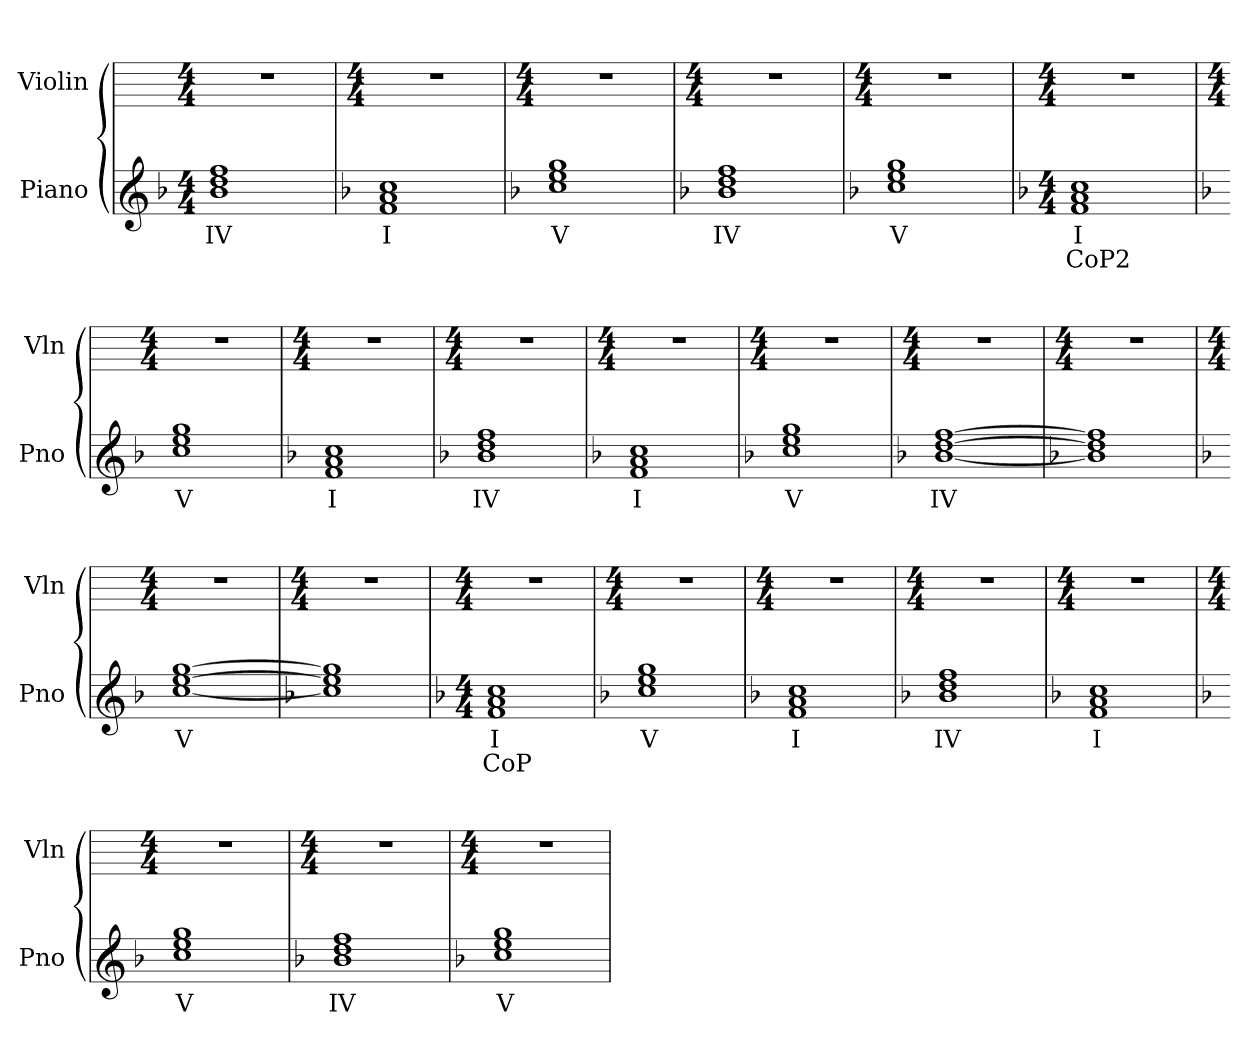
**kern	**text	**text	**kern
*part2	*part2	*part2	*part1
*staff2	*staff2	*staff2	*staff1
*I"Piano	*	*	*I"Violin
*I'Pno	*	*	*I'Vln
*k[b-]	*	*	*
*F:	*	*	*
*M4/4	*	*	*M4/4
=	=	=	=
1b- 1dd 1ff	IV	.	1r
=	=	=	=
*k[b-]	*	*	*
*F:	*	*	*
*	*	*	*M4/4
1f 1a 1cc	I	.	1r
=	=	=	=
*k[b-]	*	*	*
*F:	*	*	*
*	*	*	*M4/4
1cc 1ee 1gg	V	.	1r
=	=	=	=
*k[b-]	*	*	*
*F:	*	*	*
*	*	*	*M4/4
1b- 1dd 1ff	IV	.	1r
=	=	=	=
*k[b-]	*	*	*
*F:	*	*	*
*	*	*	*M4/4
1cc 1ee 1gg	V	.	1r
=	=	=	=
*k[b-]	*	*	*
*F:	*	*	*
*M4/4	*	*	*M4/4
1f 1a 1cc	I	CoP2	1r
=	=	=	=
*k[b-]	*	*	*
*F:	*	*	*
*	*	*	*M4/4
1cc 1ee 1gg	V	.	1r
=	=	=	=
*k[b-]	*	*	*
*F:	*	*	*
*	*	*	*M4/4
1f 1a 1cc	I	.	1r
=	=	=	=
*k[b-]	*	*	*
*F:	*	*	*
*	*	*	*M4/4
1b- 1dd 1ff	IV	.	1r
=	=	=	=
*k[b-]	*	*	*
*F:	*	*	*
*	*	*	*M4/4
1f 1a 1cc	I	.	1r
=	=	=	=
*k[b-]	*	*	*
*F:	*	*	*
*	*	*	*M4/4
1cc 1ee 1gg	V	.	1r
=	=	=	=
*k[b-]	*	*	*
*F:	*	*	*
*	*	*	*M4/4
[1b- [1dd [1ff	IV	.	1r
=	=	=	=
*k[b-]	*	*	*
*F:	*	*	*
*	*	*	*M4/4
1b-] 1dd] 1ff]	.	.	1r
=	=	=	=
*k[b-]	*	*	*
*F:	*	*	*
*	*	*	*M4/4
[1cc [1ee [1gg	V	.	1r
=	=	=	=
*k[b-]	*	*	*
*F:	*	*	*
*	*	*	*M4/4
1cc] 1ee] 1gg]	.	.	1r
=	=	=	=
*k[b-]	*	*	*
*F:	*	*	*
*M4/4	*	*	*M4/4
1f 1a 1cc	I	CoP	1r
=	=	=	=
*k[b-]	*	*	*
*F:	*	*	*
*	*	*	*M4/4
1cc 1ee 1gg	V	.	1r
=	=	=	=
*k[b-]	*	*	*
*F:	*	*	*
*	*	*	*M4/4
1f 1a 1cc	I	.	1r
=	=	=	=
*k[b-]	*	*	*
*F:	*	*	*
*	*	*	*M4/4
1b- 1dd 1ff	IV	.	1r
=	=	=	=
*k[b-]	*	*	*
*F:	*	*	*
*	*	*	*M4/4
1f 1a 1cc	I	.	1r
=	=	=	=
*k[b-]	*	*	*
*F:	*	*	*
*	*	*	*M4/4
1cc 1ee 1gg	V	.	1r
=	=	=	=
*k[b-]	*	*	*
*F:	*	*	*
*	*	*	*M4/4
1b- 1dd 1ff	IV	.	1r
=	=	=	=
*k[b-]	*	*	*
*F:	*	*	*
*	*	*	*M4/4
1cc 1ee 1gg	V	.	1r
=	=	=	=
*-	*-	*-	*-
